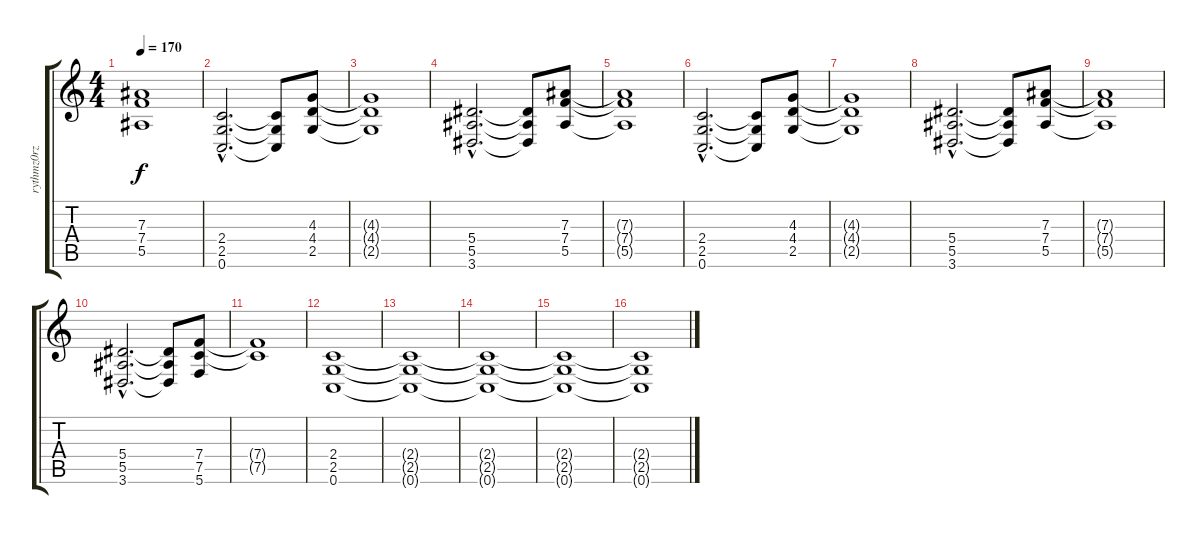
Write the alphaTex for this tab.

\track ("rythmz0rz" "rythmz0rz") {instrument distortionguitar}
\staff {score tabs}
\tuning (C4 G3 Eb3 Bb2 F2 C2) {hide}
\ts (4 4)
\tempo 170
\clef g2
\ks c
(7.3{t} 7.4{t} 5.5{t}).1{dy f} |
(2.4{hac} 2.5{hac} 0.6{hac}).2{d} (2.4{t} 2.5{t} 0.6{t}).8 (4.3 4.4 2.5).8 |
(4.3{t} 4.4{t} 2.5{t}).1 |
(5.4{hac} 5.5{hac} 3.6{hac}).2{d} (5.4{t} 5.5{t} 3.6{t}).8 (7.3 7.4 5.5).8 |
(7.3{t} 7.4{t} 5.5{t}).1 |
(2.4{hac} 2.5{hac} 0.6{hac}).2{d} (2.4{t} 2.5{t} 0.6{t}).8 (4.3 4.4 2.5).8 |
(4.3{t} 4.4{t} 2.5{t}).1 |
(5.4{hac} 5.5{hac} 3.6{hac}).2{d} (5.4{t} 5.5{t} 3.6{t}).8 (7.3 7.4 5.5).8 |
(7.3{t} 7.4{t} 5.5{t}).1 |
(5.4{hac} 5.5{hac} 3.6{hac}).2{d} (5.4{t} 5.5{t} 3.6{t}).8 (7.4 7.5 5.6).8 |
(7.4{t} 7.5{t}).1 |
(2.4 2.5 0.6).1 |
(2.4{t} 2.5{t} 0.6{t}).1 |
(2.4{t} 2.5{t} 0.6{t}).1 |
(2.4{t} 2.5{t} 0.6{t}).1 |
(2.4{t} 2.5{t} 0.6{t}).1
